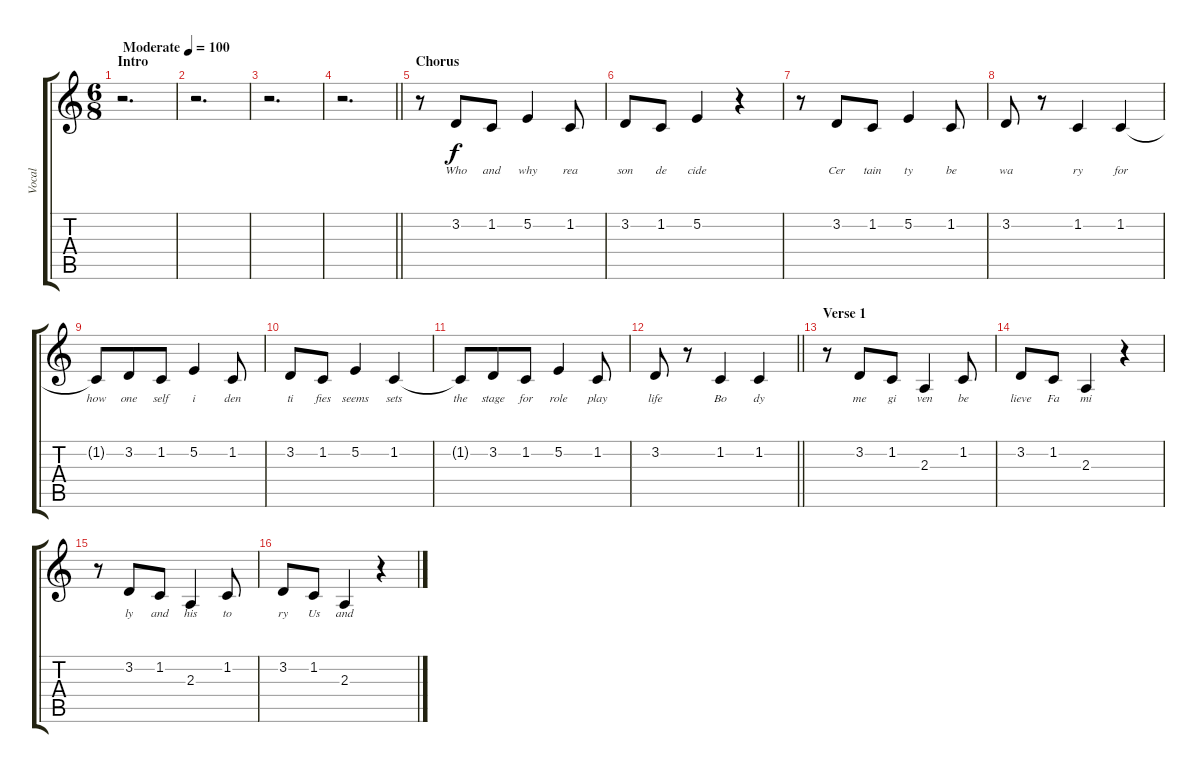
\track ("Vocal" "Vocal") {instrument acousticgrandpiano}
\staff {score tabs}
\tuning (E4 B3 G3 D3 A2 E2) {hide}
\ts (6 8)
\section ("" "Intro")
\tempo (100 "Moderate")
\clef g2
\ks c
r.2{d dy f instrument acousticgrandpiano} |
r.2{d} |
r.2{d} |
\barLineRight lightlight
r.2{d} |
\section ("" "Chorus")
r.8 3.2.8{lyrics (0 "Who") lyrics (1 "") lyrics (2 "") lyrics (3 "") lyrics (4 "")} 1.2.8{lyrics (0 "and") lyrics (1 "") lyrics (2 "") lyrics (3 "") lyrics (4 "")} 5.2.4{lyrics (0 "why") lyrics (1 "") lyrics (2 "") lyrics (3 "") lyrics (4 "")} 1.2.8{lyrics (0 "rea") lyrics (1 "") lyrics (2 "") lyrics (3 "") lyrics (4 "")} |
3.2.8{lyrics (0 "son") lyrics (1 "") lyrics (2 "") lyrics (3 "") lyrics (4 "")} 1.2.8{lyrics (0 "de") lyrics (1 "") lyrics (2 "") lyrics (3 "") lyrics (4 "")} 5.2.4{lyrics (0 "cide") lyrics (1 "") lyrics (2 "") lyrics (3 "") lyrics (4 "")} r.4 |
r.8 3.2.8{lyrics (0 "Cer") lyrics (1 "") lyrics (2 "") lyrics (3 "") lyrics (4 "")} 1.2.8{lyrics (0 "tain") lyrics (1 "") lyrics (2 "") lyrics (3 "") lyrics (4 "")} 5.2.4{lyrics (0 "ty") lyrics (1 "") lyrics (2 "") lyrics (3 "") lyrics (4 "")} 1.2.8{lyrics (0 "be") lyrics (1 "") lyrics (2 "") lyrics (3 "") lyrics (4 "")} |
3.2.8{lyrics (0 "wa") lyrics (1 "") lyrics (2 "") lyrics (3 "") lyrics (4 "")} r.8 1.2.4{lyrics (0 "ry") lyrics (1 "") lyrics (2 "") lyrics (3 "") lyrics (4 "")} 1.2.4{lyrics (0 "for") lyrics (1 "") lyrics (2 "") lyrics (3 "") lyrics (4 "")} |
1.2{t}.8{lyrics (0 "how") lyrics (1 "") lyrics (2 "") lyrics (3 "") lyrics (4 "")} 3.2.8{lyrics (0 "one") lyrics (1 "") lyrics (2 "") lyrics (3 "") lyrics (4 "")} 1.2.8{lyrics (0 "self") lyrics (1 "") lyrics (2 "") lyrics (3 "") lyrics (4 "")} 5.2.4{lyrics (0 "i") lyrics (1 "") lyrics (2 "") lyrics (3 "") lyrics (4 "")} 1.2.8{lyrics (0 "den") lyrics (1 "") lyrics (2 "") lyrics (3 "") lyrics (4 "")} |
3.2.8{lyrics (0 "ti") lyrics (1 "") lyrics (2 "") lyrics (3 "") lyrics (4 "")} 1.2.8{lyrics (0 "fies") lyrics (1 "") lyrics (2 "") lyrics (3 "") lyrics (4 "")} 5.2.4{lyrics (0 "seems") lyrics (1 "") lyrics (2 "") lyrics (3 "") lyrics (4 "")} 1.2.4{lyrics (0 "sets") lyrics (1 "") lyrics (2 "") lyrics (3 "") lyrics (4 "")} |
1.2{t}.8{lyrics (0 "the") lyrics (1 "") lyrics (2 "") lyrics (3 "") lyrics (4 "")} 3.2.8{lyrics (0 "stage") lyrics (1 "") lyrics (2 "") lyrics (3 "") lyrics (4 "")} 1.2.8{lyrics (0 "for") lyrics (1 "") lyrics (2 "") lyrics (3 "") lyrics (4 "")} 5.2.4{lyrics (0 "role") lyrics (1 "") lyrics (2 "") lyrics (3 "") lyrics (4 "")} 1.2.8{lyrics (0 "play") lyrics (1 "") lyrics (2 "") lyrics (3 "") lyrics (4 "")} |
\barLineRight lightlight
3.2.8{lyrics (0 "life") lyrics (1 "") lyrics (2 "") lyrics (3 "") lyrics (4 "")} r.8 1.2.4{lyrics (0 "Bo") lyrics (1 "") lyrics (2 "") lyrics (3 "") lyrics (4 "")} 1.2.4{lyrics (0 "dy") lyrics (1 "") lyrics (2 "") lyrics (3 "") lyrics (4 "")} |
\section ("" "Verse 1")
r.8 3.2.8{lyrics (0 "me") lyrics (1 "") lyrics (2 "") lyrics (3 "") lyrics (4 "")} 1.2.8{lyrics (0 "gi") lyrics (1 "") lyrics (2 "") lyrics (3 "") lyrics (4 "")} 2.3.4{lyrics (0 "ven") lyrics (1 "") lyrics (2 "") lyrics (3 "") lyrics (4 "")} 1.2.8{lyrics (0 "be") lyrics (1 "") lyrics (2 "") lyrics (3 "") lyrics (4 "")} |
3.2.8{lyrics (0 "lieve") lyrics (1 "") lyrics (2 "") lyrics (3 "") lyrics (4 "")} 1.2.8{lyrics (0 "Fa") lyrics (1 "") lyrics (2 "") lyrics (3 "") lyrics (4 "")} 2.3.4{lyrics (0 "mi") lyrics (1 "") lyrics (2 "") lyrics (3 "") lyrics (4 "")} r.4 |
r.8 3.2.8{lyrics (0 "ly") lyrics (1 "") lyrics (2 "") lyrics (3 "") lyrics (4 "")} 1.2.8{lyrics (0 "and") lyrics (1 "") lyrics (2 "") lyrics (3 "") lyrics (4 "")} 2.3.4{lyrics (0 "his") lyrics (1 "") lyrics (2 "") lyrics (3 "") lyrics (4 "")} 1.2.8{lyrics (0 "to") lyrics (1 "") lyrics (2 "") lyrics (3 "") lyrics (4 "")} |
3.2.8{lyrics (0 "ry") lyrics (1 "") lyrics (2 "") lyrics (3 "") lyrics (4 "")} 1.2.8{lyrics (0 "Us") lyrics (1 "") lyrics (2 "") lyrics (3 "") lyrics (4 "")} 2.3.4{lyrics (0 "and") lyrics (1 "") lyrics (2 "") lyrics (3 "") lyrics (4 "")} r.4
